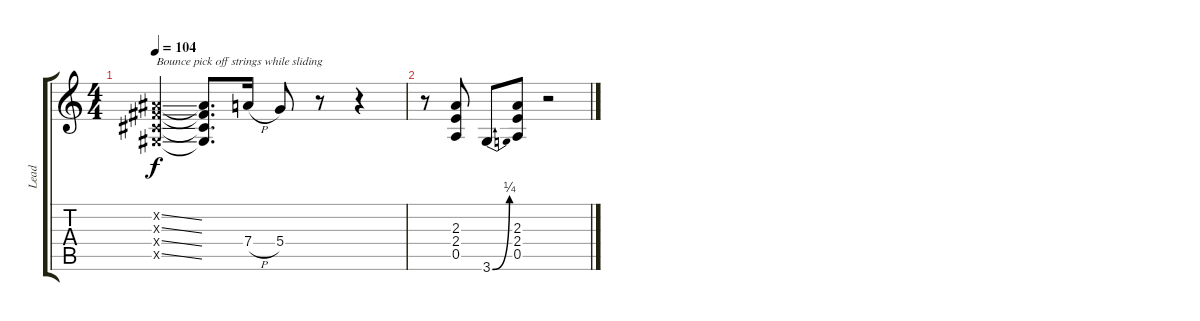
\track ("Lead" "Lead") {instrument distortionguitar}
\staff {score tabs}
\tuning (E4 B3 G3 D3 A2 E2) {hide}
\ts (4 4)
\tempo 104
\clef g2
\ks c
(-1.2{ss x} -1.3{ss x} -1.4{ss x} -1.5{ss x}).4{txt "Bounce pick off strings while sliding" dy f} (-1.2{t} -1.3{t} -1.4{t} -1.5{t}).8{d} 7.4{h}.16 5.4.8 r.8 r.4 |
r.8 (2.3 2.4 0.5).8 3.6{be (bend 0 0 60 1)}.8 (2.3 2.4 0.5).8 r.2
